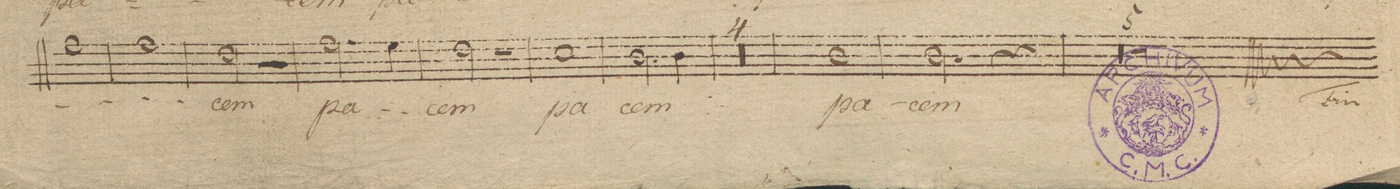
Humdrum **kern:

**kern	**text	**dynam
*I"Alto Solo	*	*
*clefC3	*	*
*k[cnfngn]	*	*
*met(c|)	*	*
*M2/2	*	*
1g\	.	.
=233	=233	=233
1g\	.	.
=234	=234	=234
2e\	-cem	.
2r	.	.
=235	=235	=235
2.g\	pa-	.
4f\	.	.
=236	=236	=236
2e\	-cem	.
2r	.	.
=237	=237	=237
1d\	pa-	.
=238	=238	=238
2.c\	-cem	.
4c\	.	.
=239	=239	=239
00r	.	.
=240	=240	=240
=241	=241	=241
=242	=242	=242
=243	=243	=243
1c\	pa-	.
=244	=244	=244
2.c\	-cem	.
4r	.	.
=245	=245	=245
00r	.	.
=246	=246	=246
=247	=247	=247
=248	=248	=248
=249	=249	=249
1r	.	.
==	==	==
*-	*-	*-
